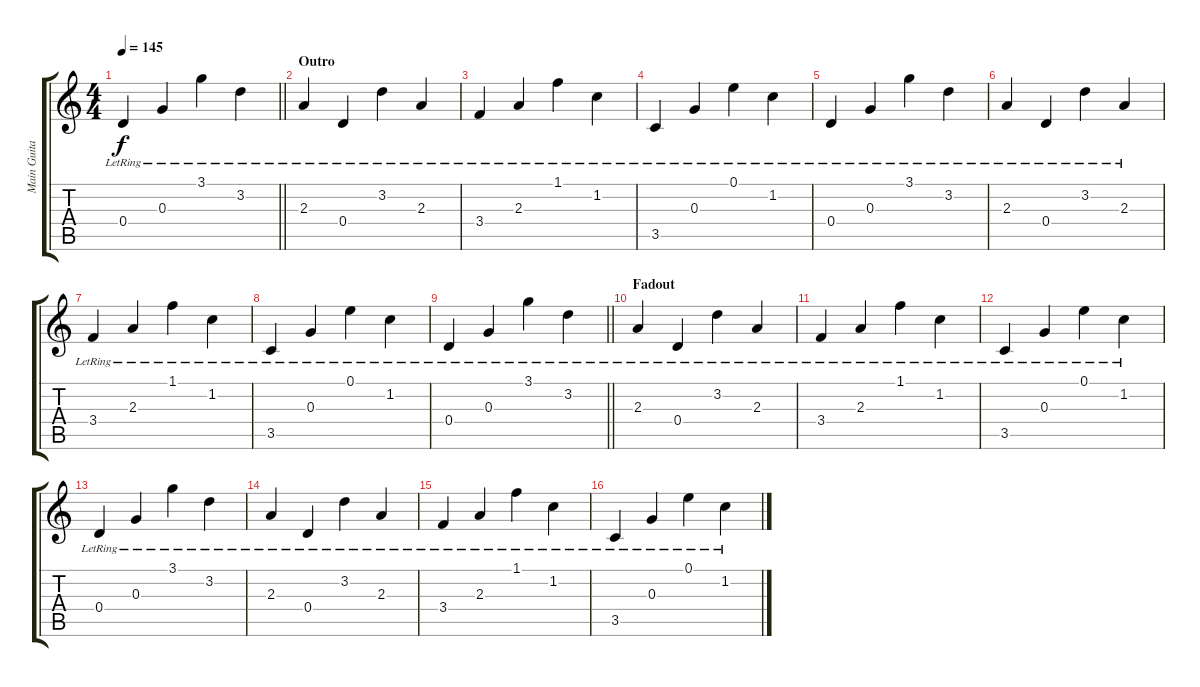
\track ("Main Guitar II" "Main Guita") {instrument electricguitarjazz}
\staff {score tabs}
\tuning (E4 B3 G3 D3 A2 E2) {hide}
\ts (4 4)
\tempo 145
\clef g2
\barLineRight lightlight
\ks c
0.4{lr}.4{dy f} 0.3{lr}.4 3.1{lr}.4 3.2{lr}.4 |
\section ("" "Outro")
2.3{lr}.4 0.4{lr}.4 3.2{lr}.4 2.3{lr}.4 |
3.4{lr}.4 2.3{lr}.4 1.1{lr}.4 1.2{lr}.4 |
3.5{lr}.4 0.3{lr}.4 0.1{lr}.4 1.2{lr}.4 |
0.4{lr}.4 0.3{lr}.4 3.1{lr}.4 3.2{lr}.4 |
2.3{lr}.4 0.4{lr}.4 3.2{lr}.4 2.3{lr}.4 |
3.4{lr}.4 2.3{lr}.4 1.1{lr}.4 1.2{lr}.4 |
3.5{lr}.4 0.3{lr}.4 0.1{lr}.4 1.2{lr}.4 |
\barLineRight lightlight
0.4{lr}.4 0.3{lr}.4 3.1{lr}.4 3.2{lr}.4 |
\section ("" "Fadout")
2.3{lr}.4 0.4{lr}.4 3.2{lr}.4 2.3{lr}.4 |
3.4{lr}.4 2.3{lr}.4 1.1{lr}.4 1.2{lr}.4 |
3.5{lr}.4 0.3{lr}.4 0.1{lr}.4 1.2{lr}.4 |
0.4{lr}.4 0.3{lr}.4 3.1{lr}.4 3.2{lr}.4 |
2.3{lr}.4 0.4{lr}.4 3.2{lr}.4 2.3{lr}.4 |
3.4{lr}.4 2.3{lr}.4 1.1{lr}.4 1.2{lr}.4 |
3.5{lr}.4 0.3{lr}.4 0.1{lr}.4 1.2{lr}.4
